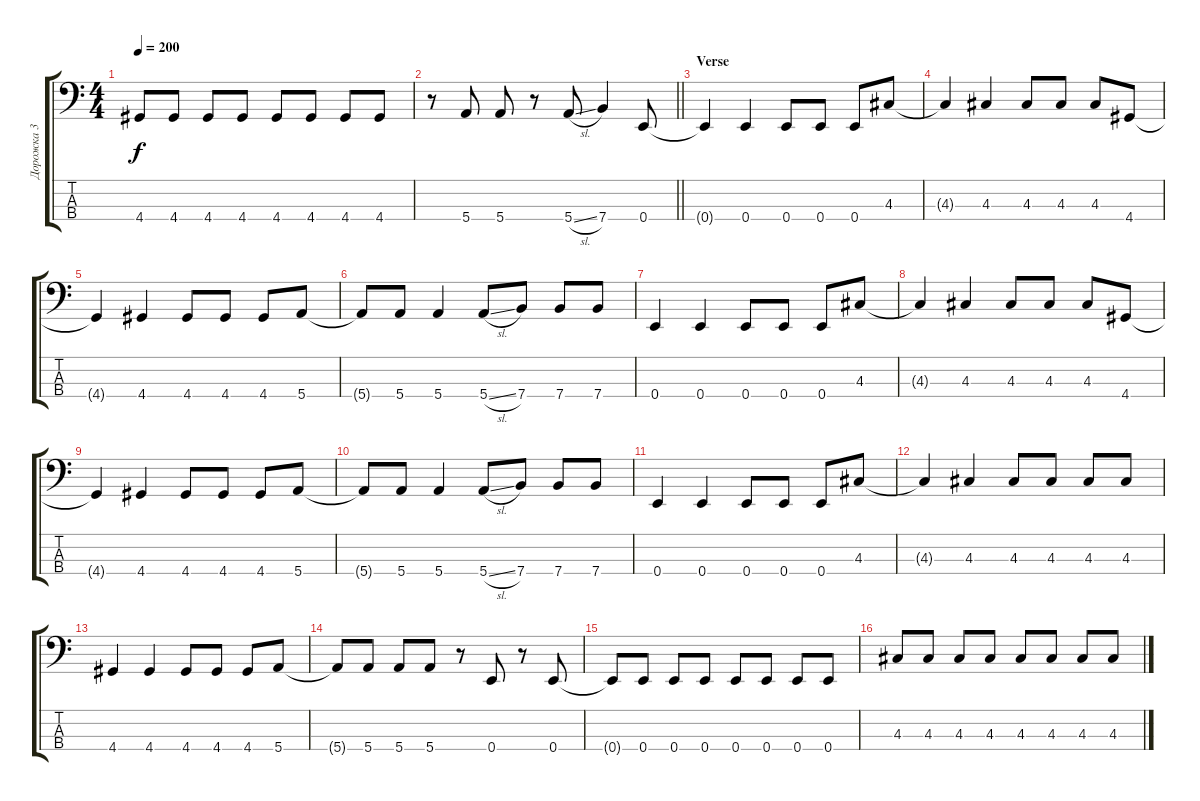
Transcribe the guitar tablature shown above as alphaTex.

\track ("Дорожка 3" "Дорожка 3") {instrument electricbassfinger}
\staff {score tabs}
\tuning (G2 D2 A1 E1) {hide}
\ts (4 4)
\tempo 200
\clef f4
\ks c
4.4.8{dy f} 4.4.8 4.4.8 4.4.8 4.4.8 4.4.8 4.4.8 4.4.8 |
\barLineRight lightlight
r.8 5.4.8 5.4.8 r.8 5.4{sl}.8 7.4.4 0.4.8 |
\section ("" "Verse")
0.4{t}.4 0.4.4 0.4.8 0.4.8 0.4.8 4.3.8 |
4.3{t}.4 4.3.4 4.3.8 4.3.8 4.3.8 4.4.8 |
4.4{t}.4 4.4.4 4.4.8 4.4.8 4.4.8 5.4.8 |
5.4{t}.8 5.4.8 5.4.4 5.4{sl}.8 7.4.8 7.4.8 7.4.8 |
0.4.4 0.4.4 0.4.8 0.4.8 0.4.8 4.3.8 |
4.3{t}.4 4.3.4 4.3.8 4.3.8 4.3.8 4.4.8 |
4.4{t}.4 4.4.4 4.4.8 4.4.8 4.4.8 5.4.8 |
5.4{t}.8 5.4.8 5.4.4 5.4{sl}.8 7.4.8 7.4.8 7.4.8 |
0.4.4 0.4.4 0.4.8 0.4.8 0.4.8 4.3.8 |
4.3{t}.4 4.3.4 4.3.8 4.3.8 4.3.8 4.3.8 |
4.4.4 4.4.4 4.4.8 4.4.8 4.4.8 5.4.8 |
5.4{t}.8 5.4.8 5.4.8 5.4.8 r.8 0.4.8 r.8 0.4.8 |
0.4{t}.8 0.4.8 0.4.8 0.4.8 0.4.8 0.4.8 0.4.8 0.4.8 |
4.3.8 4.3.8 4.3.8 4.3.8 4.3.8 4.3.8 4.3.8 4.3.8
